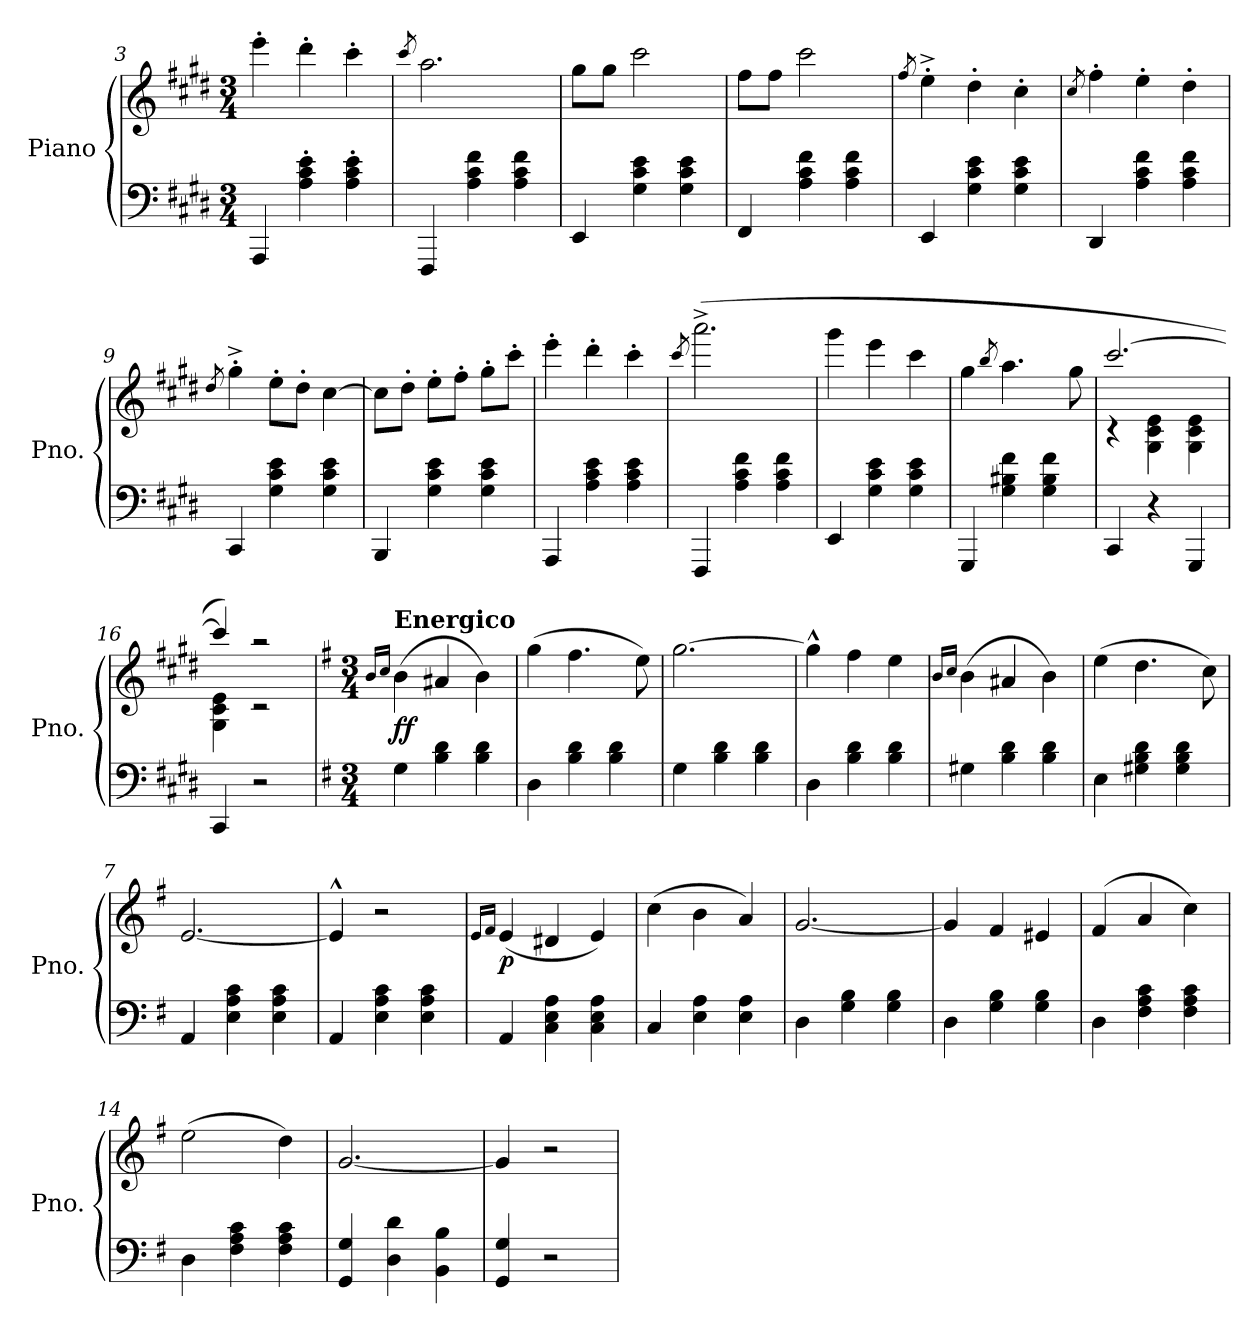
**kern	**kern	**dynam
*part1	*part1	*part1
*staff2	*staff1	*staff1/2
*I"Piano	*	*
*I'Pno.	*	*
*clefF4	*clefG2	*
*k[f#c#g#d#]	*k[f#c#g#d#]	*
*M3/4	*M3/4	*
=3	=3	=3
4AAA/	4eee'\	.
4A\' 4c#\' 4e\'	4ddd#'\	.
4A\' 4c#\' 4e\'	4ccc#'\	.
=4	=4	=4
.	8qccc#/	.
4FFF#/	2.aa\	.
4A\ 4c#\ 4f#\	.	.
4A\ 4c#\ 4f#\	.	.
=5	=5	=5
4EE/	8gg#\L	.
.	8gg#\J	.
4G#\ 4c#\ 4e\	2ccc#\	.
4G#\ 4c#\ 4e\	.	.
=6	=6	=6
4FF#/	8ff#\L	.
.	8ff#\J	.
4A\ 4c#\ 4f#\	2ccc#\	.
4A\ 4c#\ 4f#\	.	.
=7	=7	=7
.	8qff#/	.
4EE/	4ee'^\	.
4G#\ 4c#\ 4e\	4dd#'\	.
4G#\ 4c#\ 4e\	4cc#'\	.
=8	=8	=8
.	8qcc#/	.
4DD#/	4ff#'\	.
4A\ 4c#\ 4f#\	4ee'\	.
4A\ 4c#\ 4f#\	4dd#'\	.
!!LO:LB:g=z
=9	=9	=9
.	8qdd#/	.
4CC#/	4gg#'^\	.
4G#\ 4c#\ 4e\	8ee'\L	.
.	8dd#'\J	.
4G#\ 4c#\ 4e\	[4cc#\	.
=10	=10	=10
4BBB/	8cc#\L]	.
.	8dd#'\J	.
4G#\ 4c#\ 4e\	8ee'\L	.
.	8ff#'\J	.
4G#\ 4c#\ 4e\	8gg#'\L	.
.	8ccc#'\J	.
=11	=11	=11
4AAA/	4eee'\	.
4A\ 4c#\ 4e\	4ddd#'\	.
4A\ 4c#\ 4e\	4ccc#'\	.
=12	=12	=12
.	8qccc#/	.
4FFF#/	(>2.aaa^\	.
4A\ 4c#\ 4f#\	.	.
4A\ 4c#\ 4f#\	.	.
=13	=13	=13
4EE/	4ggg#\	.
4G#\ 4c#\ 4e\	4eee\	.
4G#\ 4c#\ 4e\	4ccc#\	.
=14	=14	=14
4GGG#/	4gg#\	.
.	8qbb/	.
4G#\ 4B#X\ 4f#\	4.aa\	.
4G#\ 4B#\ 4f#\	.	.
.	8gg#\	.
=15	=15	=15
*	*^	*
4CC#/	[2.ccc#/	4r	.
4r	.	4G#\ 4c#\ 4e\	.
4GGG#/	.	4G#\ 4c#\ 4e\	.
=16	=16	=16	=16
4CC#/	4ccc#/])	4G#\ 4c#\ 4e\	.
2r	2r	2r	.
*	*v	*v	*
!!LO:LB:g=z
=1	=1	=1
!!LO:REH:place=s1:a:B:fs=14:t=10
*k[f#]	*k[f#]	*
*M3/4	*M3/4	*
.	16qb/LL	.
.	16qcc/JJ	.
!	!LO:TX:a:B:t=Energico	!
!	!	!LO:DY:b
4G\	(>4b\	ff
4B\ 4d\	4a#X/	.
4B\ 4d\	4b\)	.
=2	=2	=2
4D\	(>4gg\	.
4B\ 4d\	4.ff#\	.
4B\ 4d\	.	.
.	8ee\)	.
=3	=3	=3
4G\	[2.gg\	.
4B\ 4d\	.	.
4B\ 4d\	.	.
=4	=4	=4
4D\	4gg^^\]	.
4B\ 4d\	4ff#\	.
4B\ 4d\	4ee\	.
=5	=5	=5
.	16qb/LL	.
.	16qcc/JJ	.
4G#X\	(>4b\	.
4B\ 4d\	4a#X/	.
4B\ 4d\	4b\)	.
=6	=6	=6
4E\	(>4ee\	.
4G#X\ 4B\ 4d\	4.dd\	.
4G#\ 4B\ 4d\	.	.
.	8cc\)	.
=7	=7	=7
4AA/	[2.e/	.
4E\ 4A\ 4c\	.	.
4E\ 4A\ 4c\	.	.
=8	=8	=8
4AA/	4e^^/]	.
4E\ 4A\ 4c\	2r	.
4E\ 4A\ 4c\	.	.
!!LO:PB:g=z
=9	=9	=9
.	16qe/LL	.
.	16qf#/JJ	.
!	!	!LO:DY:b
4AA/	(<4e/	p
4C\ 4E\ 4A\	4d#X/	.
4C\ 4E\ 4A\	4e/)	.
=10	=10	=10
4C/	(>4cc\	.
4E\ 4A\	4b\	.
4E\ 4A\	4a/)	.
=11	=11	=11
4D\	[2.g/	.
4G\ 4B\	.	.
4G\ 4B\	.	.
=12	=12	=12
4D\	4g/]	.
4G\ 4B\	4f#/	.
4G\ 4B\	4e#X/	.
=13	=13	=13
4D\	(>4f#/	.
4F#\ 4A\ 4c\	4a/	.
4F#\ 4A\ 4c\	4cc\)	.
=14	=14	=14
4D\	(>2ee\	.
4F#\ 4A\ 4c\	.	.
4F#\ 4A\ 4c\	4dd\)	.
=15	=15	=15
4GG/ 4G/	[2.g/	.
4D\ 4d\	.	.
4BB\ 4B\	.	.
=16	=16	=16
4GG/ 4G/	4g/]	.
2r	2r	.
=	=	=
*-	*-	*-
